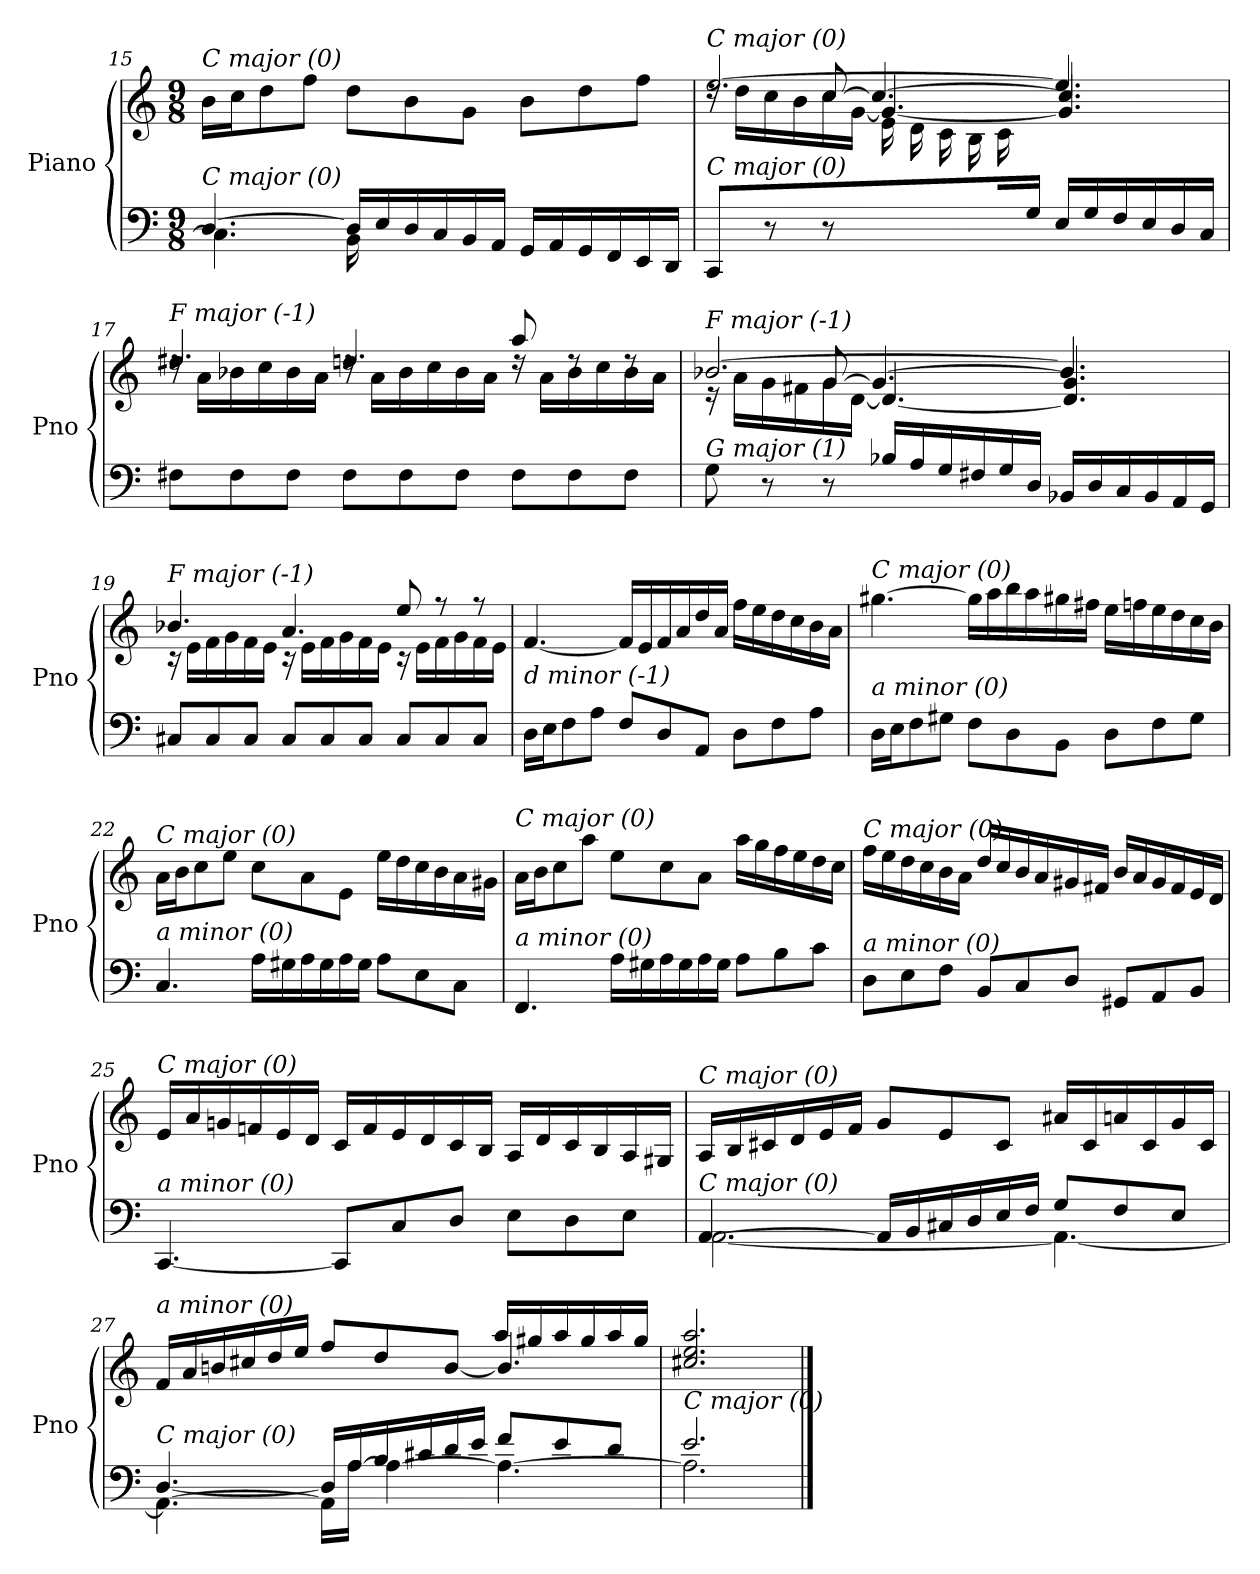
**kern	**kern
*part1	*part1
*staff2	*staff1
*I"Piano	*
*I'Pno	*
*clefF4	*clefG2
*k[]	*k[]
*M9/8	*M9/8
=15	=15
*^	*^
!	!	!LO:TX:i:t=C major (0)	!
!LO:TX:i:t=C major (0)	!	!	!
[4.D/	4.C\]	16b\LL	4..ryy
.	.	16cc\J	.
.	.	8dd\	.
.	.	8ff\J	.
16D/LL]	16BB\	8dd\L	.
16E/	2ryy	.	2ryy
16D/	.	8b\	.
16C/	.	.	.
16BB/	.	8g\J	.
16AA/JJ	.	.	.
16GG/LL	.	8b\L	.
16AA/	.	.	.
16GG/	.	8dd\	.
16FF/	8.ryy	.	8.ryy
16EE/	.	8ff\J	.
16DD/JJ	.	.	.
!!LO:PB:g=z
=16	=16	=16	=16
*	*	*^	*^
!	!	!LO:TX:i:t=C major (0)	!	!	!
!LO:TX:i:t=C major (0)	!	!	!	!	!
4ryy	8CC/	[2.ee/	16rdd	4ryy	4.ryy
.	.	.	16dd\LL	.	.
.	8r	.	16cc\	.	.
.	.	.	16b\	.	.
2..ryy	8r	.	16cc\	[8cc/	.
.	.	.	[16g\JJ	.	.
.	4ryy	.	4.g/_	4.cc_	16e\LL
.	.	.	.	.	16d\
.	.	.	.	.	16c\
.	.	.	.	.	16B\
.	16ryy	.	.	.	16c\
.	16G/JJ	.	.	.	4..ryy
.	16E/LL	4.ee]	4.g/]	4.cc]	.
.	16G/	.	.	.	.
.	16F/	.	.	.	.
.	16E/	.	.	.	.
.	16D/	.	.	.	.
.	16C/JJ	.	.	.	.
*	*	*	*v	*v	*v
=17	=17	=17	=17
!	!	!LO:TX:i:t=F major (-1)	!
!LO:TX:i:t=G major (1)	!	!	!
*v	*v	*	*
8F#X\L	4.dd#Xi/	16rdd
.	.	16a\LL
8F#\	.	16b-X\
.	.	16cc\
8F#\J	.	16b-\
.	.	16a\JJ
8F#\L	4.dd/	16rdd
.	.	16a\LL
8F#\	.	16b-\
.	.	16cc\
8F#\J	.	16b-\
.	.	16a\JJ
8F#\L	8aa/	16rdd
.	.	16a\LL
8F#\	8rdd	16b-\
.	.	16cc\
8F#\J	8rdd	16b-\
.	.	16a\JJ
!!LO:LB:g=z
=18	=18	=18
*^	*	*^
!	!	!LO:TX:i:t=F major (-1)	!	!
!LO:TX:i:t=G major (1)	!	!	!	!
4ryy	8G\	[2.b-X/	16r	4ryy
.	.	.	16a\LL	.
.	8r	.	16g\	.
.	.	.	16f#X\	.
2..ryy	8r	.	16g\	[8g/
.	.	.	[16d\JJ	.
.	16B-X/LL	.	4.d/_	4.g_
.	16A/	.	.	.
.	16G/	.	.	.
.	16F#X/	.	.	.
.	16G/	.	.	.
.	16D/JJ	.	.	.
.	16BB-X/LL	4.b-]	4.d/]	4.g]
.	16D/	.	.	.
.	16C/	.	.	.
.	16BB-/	.	.	.
.	16AA/	.	.	.
.	16GG/JJ	.	.	.
*	*	*	*v	*v
=19	=19	=19	=19
!	!	!LO:TX:i:t=F major (-1)	!
!LO:TX:i:t=D major (2)	!	!	!
*v	*v	*	*
8C#X/L	4.b-X/	16r
.	.	16e\LL
8C#/	.	16f\
.	.	16g\
8C#/J	.	16f\
.	.	16e\JJ
8C#/L	4.a/	16r
.	.	16e\LL
8C#/	.	16f\
.	.	16g\
8C#/J	.	16f\
.	.	16e\JJ
8C#/L	8ee/	16r
.	.	16e\LL
8C#/	8r	16f\
.	.	16g\
8C#/J	8r	16f\
.	.	16e\JJ
!!LO:LB:g=z
=20	=20	=20
!	!LO:TX:i:t=C major (0)	!
!LO:TX:i:t=d minor (-1)	!	!
*	*v	*v
16D\LL	[4.f/
16E\J	.
8F\	.
8A\J	.
8F/L	16f/LL]
.	16e/
8D/	16f/
.	16a/
8AA/J	16dd/
.	16a/JJ
8D\L	16ff\LL
.	16ee\
8F\	16dd\
.	16cc\
8A\J	16b\
.	16a\JJ
=21	=21
!	!LO:TX:i:t=C major (0)
!LO:TX:i:t=a minor (0)	!
16D\LL	[4.gg#X\
16E\J	.
8F\	.
8G#X\J	.
8F\L	16gg#\LL]
.	16aa\
8D\	16bb\
.	16aa\
8BB\J	16gg#X\
.	16ff#X\JJ
8D\L	16ee\LL
.	16ffn\
8F\	16ee\
.	16dd\
8G#\J	16cc\
.	16b\JJ
=22	=22
!	!LO:TX:i:t=C major (0)
!LO:TX:i:t=a minor (0)	!
4.C/	16a\LL
.	16b\J
.	8cc\
.	8ee\J
16A\LL	8cc\L
16G#X\	.
16A\	8a\
16G#\	.
16A\	8e\J
16G#\JJ	.
8A\L	16ee\LL
.	16dd\
8E\	16cc\
.	16b\
8C\J	16a\
.	16g#X\JJ
!!LO:LB:g=z
=23	=23
!	!LO:TX:i:t=C major (0)
!LO:TX:i:t=a minor (0)	!
4.FF/	16a\LL
.	16b\J
.	8cc\
.	8aa\J
16A\LL	8ee\L
16G#X\	.
16A\	8cc\
16G#\	.
16A\	8a\J
16G#\JJ	.
8A\L	16aa\LL
.	16gg\
8B\	16ff\
.	16ee\
8c\J	16dd\
.	16cc\JJ
=24	=24
!	!LO:TX:i:t=C major (0)
!LO:TX:i:t=a minor (0)	!
8D\L	16ff\LL
.	16ee\
8E\	16dd\
.	16cc\
8F\J	16b\
.	16a\JJ
8BB/L	16dd/LL
.	16cc/
8C/	16b/
.	16a/
8D/J	16g#X/
.	16f#X/JJ
8GG#X/L	16b/LL
.	16a/
8AA/	16g#/
.	16f#/
8BB/J	16e/
.	16d/JJ
!!LO:LB:g=z
=25	=25
!	!LO:TX:i:t=C major (0)
!LO:TX:i:t=a minor (0)	!
[4.CC/	16e/LL
.	16a/
.	16gn/
.	16fn/
.	16e/
.	16d/JJ
8CC/L]	16c/LL
.	16f/
8C/	16e/
.	16d/
8D/J	16c/
.	16B/JJ
8E\L	16A/LL
.	16d/
8D\	16c/
.	16B/
8E\J	16A/
.	16G#X/JJ
!!LO:LB:g=z
=26	=26
*^	*
!	!	!LO:TX:i:t=C major (0)
!LO:TX:i:t=C major (0)	!	!
[4.AA/	[2.AA\	16A/LL
.	.	16B/
.	.	16c#X/
.	.	16d/
.	.	16e/
.	.	16f/JJ
16AA/LL]	.	8g/L
16BB/	.	.
16C#X/	.	8e/
16D/	.	.
16E/	.	8c#/J
16F/JJ	.	.
8G/L	4.AA\_	16a#Xi/LL
.	.	16c#/
8F/	.	16a/
.	.	16c#/
8E/J	.	16g/
.	.	16c#/JJ
=27	=27	=27
*	*^	*^
!	!	!	!LO:TX:i:t=a minor (0)	!
!LO:TX:i:t=C major (0)	!	!	!	!
2.ryy	[4.D/	4.AA\_	16f/LL	2.ryy
.	.	.	16a/	.
.	.	.	16bn/	.
.	.	.	16cc#X/	.
.	.	.	16dd/	.
.	.	.	16ee/JJ	.
.	16D/LL]	16AA\LL]	8ff/L	.
.	16A/	[16A\JJ	.	.
.	16B/	4A\_	8dd/	.
.	16c#X/	.	.	.
.	16d/	.	[8b/J	.
.	16e/JJ	.	.	.
4.ryy	8f/L	4.A\_	4.b/]	16aa/LL
.	.	.	.	16gg#X/
.	8e/	.	.	16aa/
.	.	.	.	16gg#/
.	8d/J	.	.	16aa/
.	.	.	.	16gg#/JJ
*	*v	*v	*	*
=28	=28	=28	=28
!	!	!LO:TX:i:t=A major (3)	!
!LO:TX:i:t=C major (0)	!	!	!
*	*	*v	*v
2.e/	2.A\]	2.cc#X/ 2.ee/ 2.aa/
*v	*v	*
==	==
*-	*-
